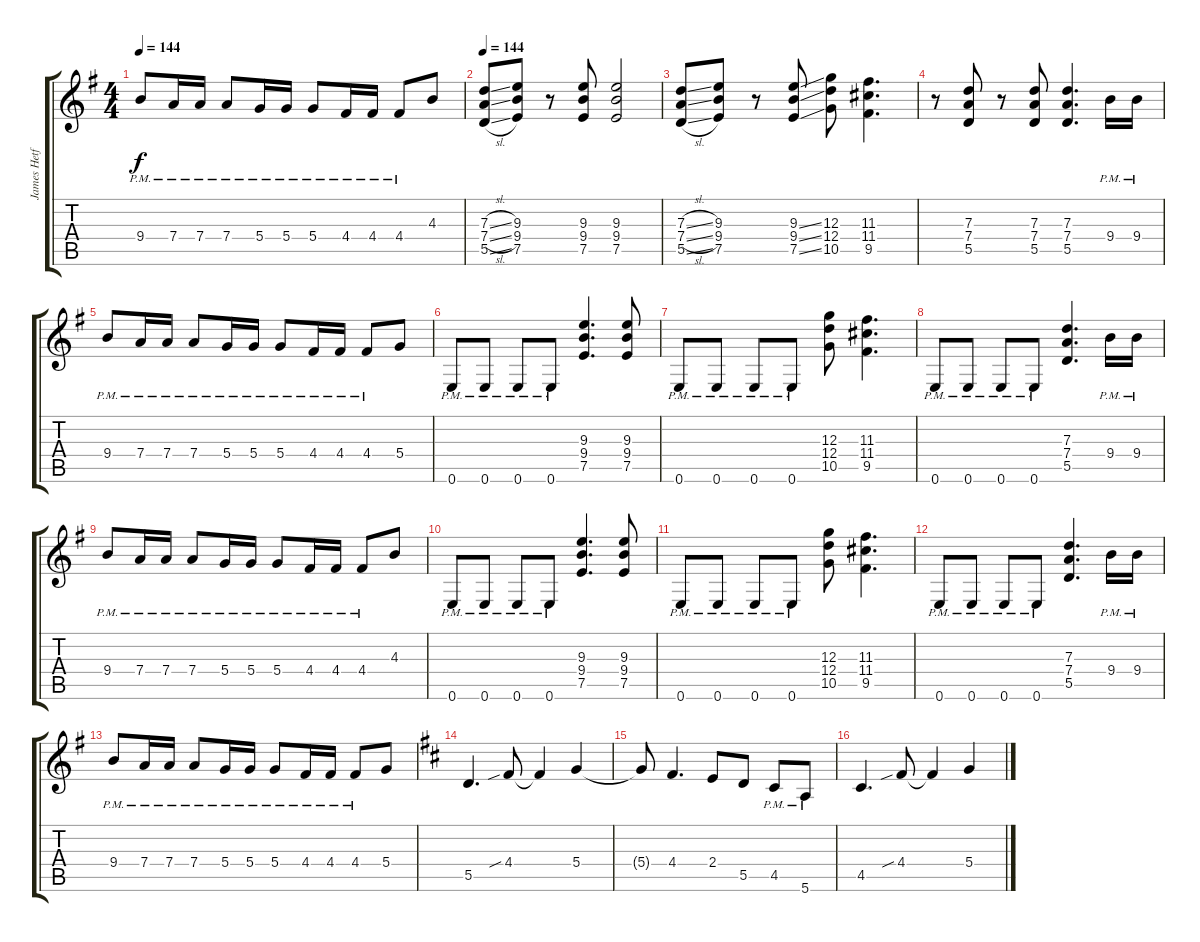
\track ("James Hetfield" "James Hetf") {instrument distortionguitar}
\staff {score tabs}
\tuning (E4 B3 G3 D3 A2 E2) {hide}
\ts (4 4)
\tempo 144
\clef g2
\ks eminor
9.4{pm}.8{dy f} 7.4{pm}.16 7.4{pm}.16 7.4{pm}.8 5.4{pm}.16 5.4{pm}.16 5.4{pm}.8 4.4{pm}.16 4.4{pm}.16 4.4{pm}.8 4.3.8{instrument distortionguitar} |
\tempo 144
(7.3{sl} 7.4{sl} 5.5{sl}).8{instrument distortionguitar} (9.3 9.4 7.5).8 r.8 (9.3 9.4 7.5).8 (9.3 9.4 7.5).2 |
(7.3{sl} 7.4{sl} 5.5{sl}).8 (9.3 9.4 7.5).8 r.8 (9.3{ss} 9.4{ss} 7.5{ss}).8 (12.3 12.4 10.5).8 (11.3 11.4 9.5).4{d} |
r.8 (7.3 7.4 5.5).8 r.8 (7.3 7.4 5.5).8 (7.3 7.4 5.5).4{d} 9.4{pm}.16{instrument electricguitarmuted} 9.4{pm}.16 |
9.4{pm}.8 7.4{pm}.16 7.4{pm}.16 7.4{pm}.8 5.4{pm}.16 5.4{pm}.16 5.4{pm}.8 4.4{pm}.16 4.4{pm}.16 4.4{pm}.8 5.4.8{instrument distortionguitar} |
0.6{pm}.8{instrument electricguitarmuted} 0.6{pm}.8 0.6{pm}.8 0.6{pm}.8 (9.3 9.4 7.5).4{d instrument distortionguitar} (9.3 9.4 7.5).8 |
0.6{pm}.8{instrument electricguitarmuted} 0.6{pm}.8 0.6{pm}.8 0.6{pm}.8 (12.3 12.4 10.5).8{instrument distortionguitar} (11.3 11.4 9.5).4{d} |
0.6{pm}.8{instrument electricguitarmuted} 0.6{pm}.8 0.6{pm}.8 0.6{pm}.8 (7.3 7.4 5.5).4{d instrument distortionguitar} 9.4{pm}.16{instrument electricguitarmuted} 9.4{pm}.16 |
9.4{pm}.8 7.4{pm}.16 7.4{pm}.16 7.4{pm}.8 5.4{pm}.16 5.4{pm}.16 5.4{pm}.8 4.4{pm}.16 4.4{pm}.16 4.4{pm}.8 4.3.8{instrument distortionguitar} |
0.6{pm}.8{instrument electricguitarmuted} 0.6{pm}.8 0.6{pm}.8 0.6{pm}.8 (9.3 9.4 7.5).4{d instrument distortionguitar} (9.3 9.4 7.5).8 |
0.6{pm}.8{instrument electricguitarmuted} 0.6{pm}.8 0.6{pm}.8 0.6{pm}.8 (12.3 12.4 10.5).8{instrument distortionguitar} (11.3 11.4 9.5).4{d} |
0.6{pm}.8{instrument electricguitarmuted} 0.6{pm}.8 0.6{pm}.8 0.6{pm}.8 (7.3 7.4 5.5).4{d instrument distortionguitar} 9.4{pm}.16{instrument electricguitarmuted} 9.4{pm}.16 |
9.4{pm}.8 7.4{pm}.16 7.4{pm}.16 7.4{pm}.8 5.4{pm}.16 5.4{pm}.16 5.4{pm}.8 4.4{pm}.16 4.4{pm}.16 4.4{pm}.8 5.4.8{instrument distortionguitar} |
\ks bminor
5.5.4{d instrument distortionguitar} 4.4{sib}.8 4.4{t}.4 5.4.4 |
5.4{t}.8 4.4.4{d} 2.4.8 5.5.8 4.5{pm}.8{instrument electricguitarmuted} 5.6{pm}.8 |
4.5.4{d instrument distortionguitar} 4.4{sib}.8 4.4{t}.4 5.4.4
